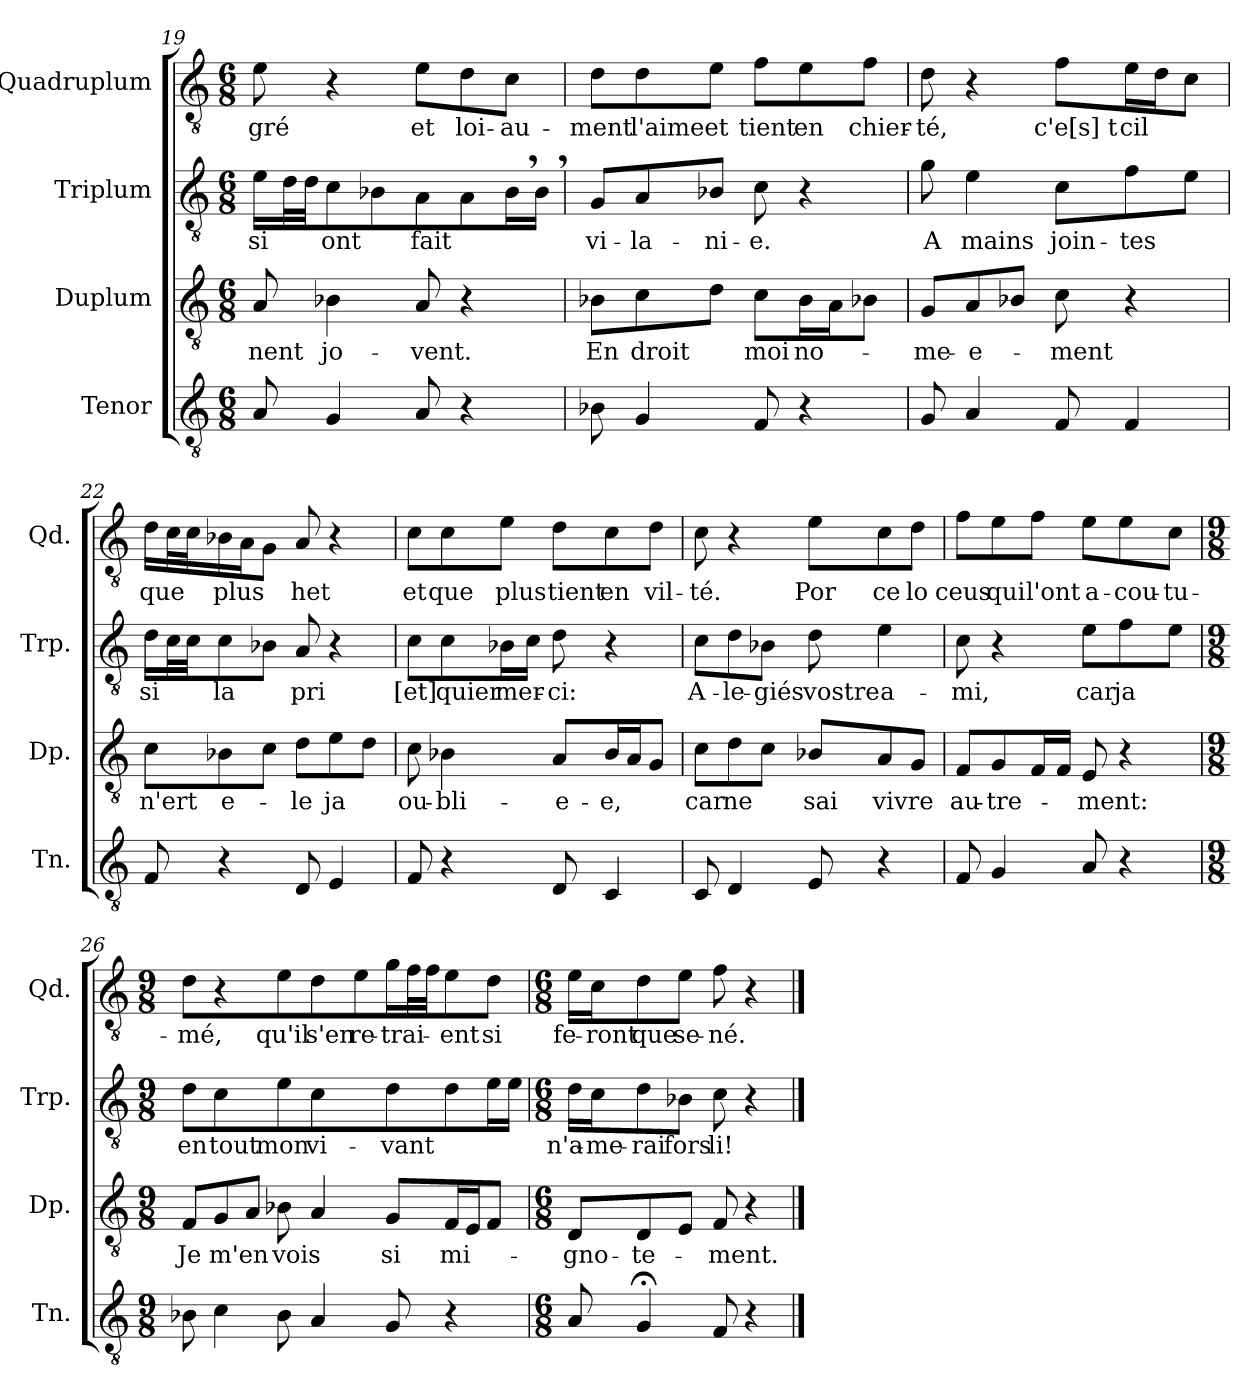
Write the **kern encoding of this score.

**kern	**kern	**text	**kern	**text	**kern	**text
*part4	*part3	*part3	*part2	*part2	*part1	*part1
*staff4	*staff3	*staff3	*staff2	*staff2	*staff1	*staff1
*I"Tenor	*I"Duplum	*	*I"Triplum	*	*I"Quadruplum	*
*I'Tn.	*I'Dp.	*	*I'Trp.	*	*I'Qd.	*
*clefGv2	*clefGv2	*	*clefGv2	*	*clefGv2	*
*k[]	*k[]	*	*k[]	*	*k[]	*
*M6/8	*M6/8	*	*M6/8	*	*M6/8	*
=19	=19	=19	=19	=19	=19	=19
!	!	!LO:LY:b	!	!LO:LY:b	!	!LO:LY:b
8A/	8A/	-nent	16e\LL	si	8e\	gré
*	*	*	*tremolo	*	*	*
.	.	.	32d\	.	.	.
.	.	.	32d\JJJ	.	.	.
*	*	*	*Xtremolo	*	*	*
!	!	!LO:LY:b	!	!LO:LY:b	!	!
4G/	4B-X\	jo-	8c\	ont	4r	.
.	.	.	8B-X\J	.	.	.
!	!	!LO:LY:b	!	!LO:LY:b	!	!LO:LY:b
8A/	8A/	-vent.	8A/L	fait	8e\L	et
!	!	!	!	!	!	!LO:LY:b
4r	4r	.	8A/	.	8d\	loi-
!	!	!	!	!	!	!LO:LY:b
*	*	*	*tremolo	*	*	*
.	.	.	16B-,/	.	8c\J	-au-
.	.	.	16B-,/JJ	.	.	.
*	*	*	*Xtremolo	*	*	*
!!LO:LB:g=z
=20	=20	=20	=20	=20	=20	=20
!	!	!LO:LY:b	!	!LO:LY:b	!	!LO:LY:b
8B-X\	8B-i\L	En	8G/L	vi-	8d\L	-ment
!	!	!LO:LY:b	!	!LO:LY:b	!	!LO:LY:b
4G/	8c\	droit	8A/	-la-	8d\	l'aime
!	!	!	!	!LO:LY:b	!	!LO:LY:b
.	8d\J	.	8B-X/J	-ni-	8e\J	et
!	!	!LO:LY:b	!	!LO:LY:b	!	!LO:LY:b
8F/	8c\L	moi	8c\	-e.	8f\L	tient
!	!	!LO:LY:b	!	!	!	!LO:LY:b
4r	16B-\L	no-	4r	.	8e\	en
.	16A\J	.	.	.	.	.
!	!	!	!	!	!	!LO:LY:b
.	8B-X\J	.	.	.	8f\J	chier-
=21	=21	=21	=21	=21	=21	=21
!	!	!LO:LY:b	!	!LO:LY:b	!	!LO:LY:b
8G/	8G/L	-me-	8g\	A	8d\	-té,
!	!	!LO:LY:b	!	!LO:LY:b	!	!
4A/	8A/	-e-	4e\	mains	4r	.
.	8B-i/J	.	.	.	.	.
!	!	!LO:LY:b	!	!LO:LY:b	!	!LO:LY:b
8F/	8c\	-ment	8c\L	join-	8f\L	c'e[s]t
!	!	!	!	!LO:LY:b	!	!LO:LY:b
4F/	4r	.	8f\	-tes	16e\L	cil
.	.	.	.	.	16d\J	.
.	.	.	8e\J	.	8c\J	.
=22	=22	=22	=22	=22	=22	=22
!	!	!LO:LY:b	!	!LO:LY:b	!	!LO:LY:b
8F/	8c\L	n'ert	16d\LL	si	16d\LL	que
*	*	*	*tremolo	*	*	*
*	*	*	*	*	*tremolo	*
.	.	.	32c\	.	32c\	.
.	.	.	32c\JJJ	.	32c\	.
*	*	*	*	*	*Xtremolo	*
*	*	*	*Xtremolo	*	*	*
!	!	!LO:LY:b	!	!LO:LY:b	!	!LO:LY:b
4r	8B-X\	e-	8c\	la	16B-i\	plus
.	.	.	.	.	16A\J	.
.	8c\J	.	8B-X\J	.	8G\J	.
!	!	!LO:LY:b	!	!LO:LY:b	!	!LO:LY:b
8D/	8d\L	-le	8A/	pri	8A/	het
!	!	!LO:LY:b	!	!	!	!
4E/	8e\	ja	4r	.	4r	.
.	8d\J	.	.	.	.	.
=23	=23	=23	=23	=23	=23	=23
!	!	!LO:LY:b	!	!LO:LY:b	!	!LO:LY:b
8F/	8c\	ou-	8c\L	[et]	8c\L	et
!	!	!LO:LY:b	!	!LO:LY:b	!	!LO:LY:b
4r	4B-i\	-bli-	8c\	quier	8c\	que
!	!	!	!	!LO:LY:b	!	!LO:LY:b
.	.	.	16B-X\L	mer-	8e\J	plus
.	.	.	16c\JJ	.	.	.
!	!	!LO:LY:b	!	!LO:LY:b	!	!LO:LY:b
8D/	8A/L	-e-	8d\	-ci:	8d\L	tient
!	!	!LO:LY:b	!	!	!	!LO:LY:b
4C/	16B-/L	-e,	4r	.	8c\	en
.	16A/J	.	.	.	.	.
!	!	!	!	!	!	!LO:LY:b
.	8G/J	.	.	.	8d\J	vil-
!!LO:PB:g=z
=24	=24	=24	=24	=24	=24	=24
!	!	!LO:LY:b	!	!LO:LY:b	!	!LO:LY:b
8C/	8c\L	car	8c\L	A-	8c\	-té.
!	!	!LO:LY:b	!	!LO:LY:b	!	!
4D/	8d\	ne	8d\	-le-	4r	.
!	!	!	!	!LO:LY:b	!	!
.	8c\J	.	8B-X\J	-giés	.	.
!	!	!LO:LY:b	!	!LO:LY:b	!	!LO:LY:b
8E/	8B-X/L	sai	8d\	vostre	8e\L	Por
!	!	!LO:LY:b	!	!LO:LY:b	!	!LO:LY:b
4r	8A/	vivre	4e\	a-	8c\	ce
!	!	!	!	!	!	!LO:LY:b
.	8G/J	.	.	.	8d\J	lo
=25	=25	=25	=25	=25	=25	=25
!	!	!LO:LY:b	!	!LO:LY:b	!	!LO:LY:b
8F/	8F/L	au-	8c\	-mi,	8f\L	ceus
!	!	!LO:LY:b	!	!	!	!LO:LY:b
4G/	8G/	-tre-	4r	.	8e\	qui
!	!	!	!	!	!	!LO:LY:b
*	*tremolo	*	*	*	*	*
.	16F/	.	.	.	8f\J	l'ont
.	16F/JJ	.	.	.	.	.
*	*Xtremolo	*	*	*	*	*
!	!	!LO:LY:b	!	!LO:LY:b	!	!LO:LY:b
8A/	8E/	-ment:	8e\L	car	8e\L	a-
!	!	!	!	!LO:LY:b	!	!LO:LY:b
4r	4r	.	8f\	ja	8e\	-cou-
!	!	!	!	!	!	!LO:LY:b
.	.	.	8e\J	.	8c\J	-tu-
=26	=26	=26	=26	=26	=26	=26
*M9/8	*M9/8	*	*M9/8	*	*M9/8	*
!	!	!LO:LY:b	!	!LO:LY:b	!	!LO:LY:b
8B-X\	8F/L	Je	8d\	en	8d\	-mé,
!	!	!LO:LY:b	!	!LO:LY:b	!	!
4c\	8G/	m'en	4c\	tout	4r	.
.	8A/J	.	.	.	.	.
!	!	!LO:LY:b	!	!LO:LY:b	!	!LO:LY:b
8B-\	8B-X\	vois	8e\	mon	8e\L	qu'il
!	!	!	!	!LO:LY:b	!	!LO:LY:b
4A/	4A/	.	4c\	vi-	8d\	s'en
!	!	!	!	!	!	!LO:LY:b
.	.	.	.	.	8e\J	re-
!	!	!LO:LY:b	!	!LO:LY:b	!	!LO:LY:b
8G/	8G/L	si	8d\L	-vant	16g\LL	-trai-
*	*	*	*	*	*tremolo	*
.	.	.	.	.	32f\	.
.	.	.	.	.	32f\JJJ	.
*	*	*	*	*	*Xtremolo	*
!	!	!LO:LY:b	!	!	!	!LO:LY:b
4r	16F/L	mi-	8d\	.	8e\	-ent
.	16E/J	.	.	.	.	.
!	!	!	!	!	!	!LO:LY:b
*	*	*	*tremolo	*	*	*
.	8F/J	.	16e\	.	8d\J	si
.	.	.	16e\JJ	.	.	.
*	*	*	*Xtremolo	*	*	*
!!LO:LB:g=z
=27	=27	=27	=27	=27	=27	=27
*M6/8	*M6/8	*	*M6/8	*	*M6/8	*
!	!	!LO:LY:b	!	!LO:LY:b	!	!LO:LY:b
8A/	8D/L	-gno-	16d\LL	n'a-	16e\LL	fe-
!	!	!	!	!LO:LY:b	!	!LO:LY:b
.	.	.	16c\J	-me-	16c\J	-ront
!	!	!LO:LY:b	!	!LO:LY:b	!	!LO:LY:b
4G;</	8D/	-te-	8d\	-rai	8d\	que
!	!	!	!	!LO:LY:b	!	!LO:LY:b
.	8E/J	.	8B-i\J	fors	8e\J	se-
!	!	!LO:LY:b	!	!LO:LY:b	!	!LO:LY:b
8F/	8F/	-ment.	8c\	li!	8f\	-né.
4r	4r	.	4r	.	4r	.
==	==	==	==	==	==	==
*-	*-	*-	*-	*-	*-	*-
